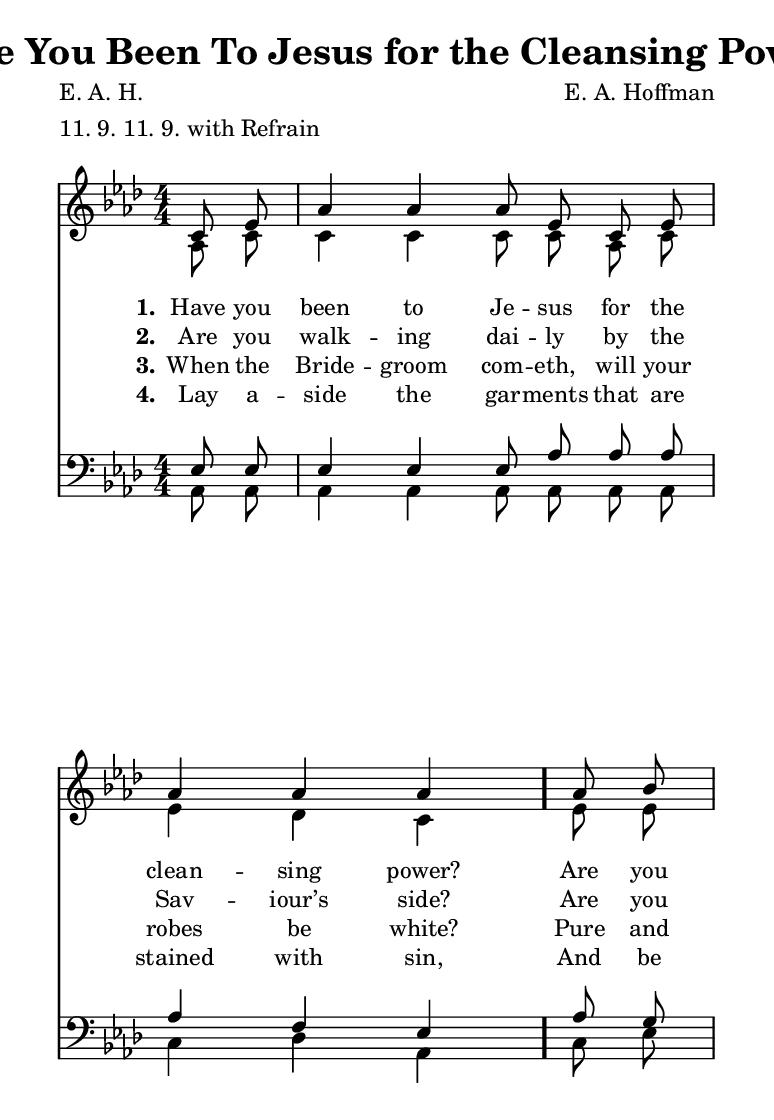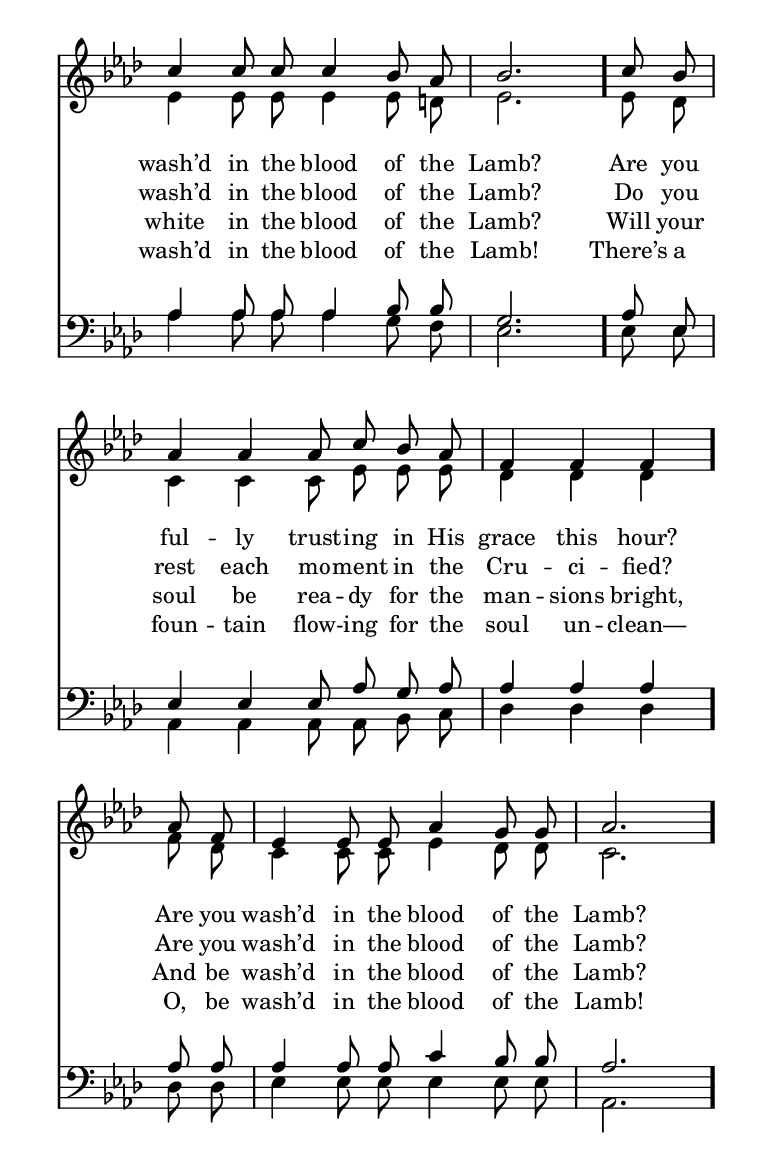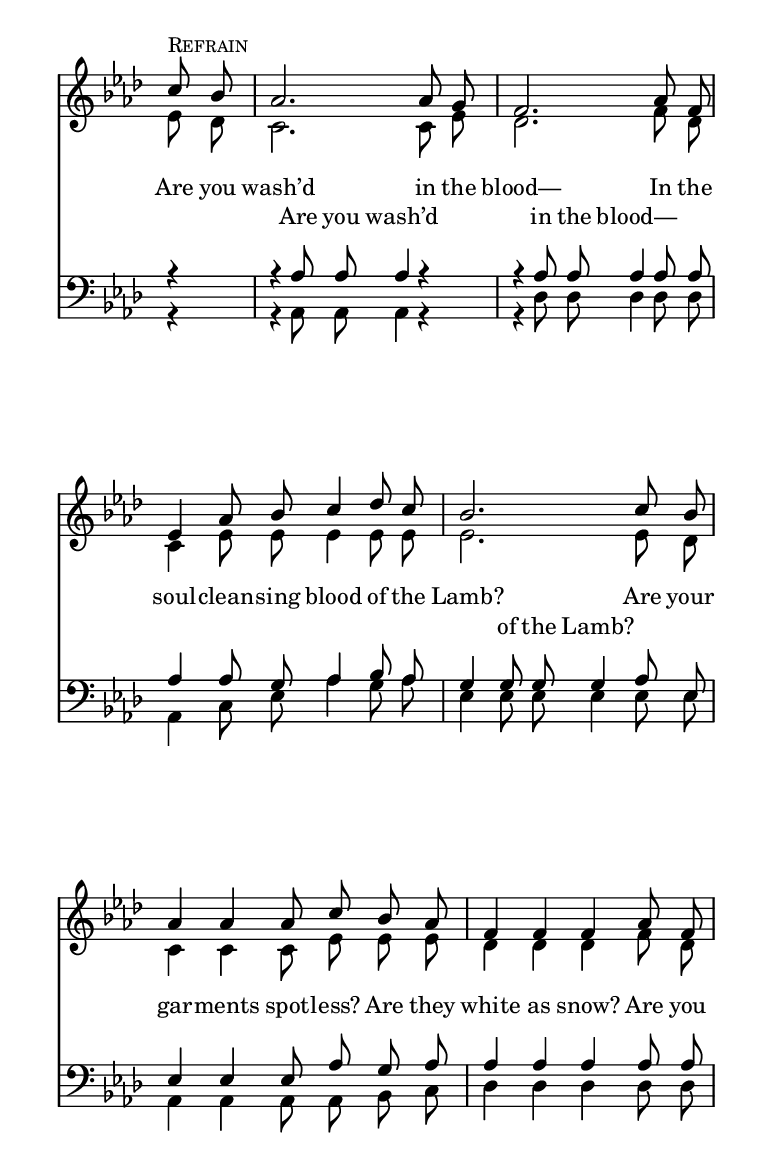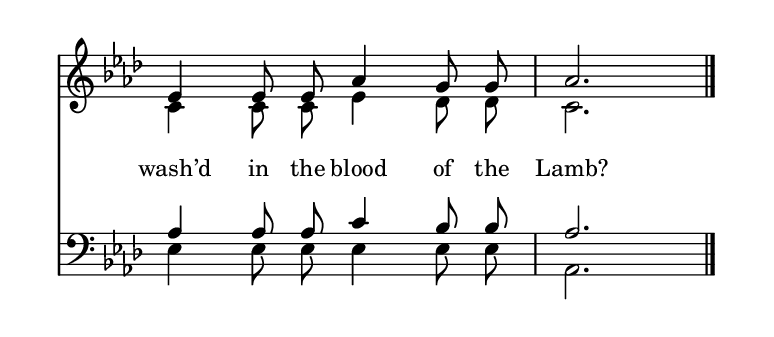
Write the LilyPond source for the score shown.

\include "common/global.ily"
\paper {
  \include "common/paper.ily"
  ragged-last-bottom = ##t
  % this is a bit squashed. we might be able to fit two systems on the second page
  system-count = #(cond (is-eogsized 6) (#t #f))
  systems-per-page = #(cond (is-eogsized 5) (#t #f))
}

\header{
  hymnnumber = "90"
  title = "Have You Been To Jesus for the Cleansing Power?"
  markuptitle = \markup \center-column { "Have You Been To Jesus" "for the Cleansing Power?" \vspace #0.4 }
  % markup title doesn't work with make_index.pl, so we use this commented version instead
  %title = "Have You Been To Jesus for the Cleansing Power?"
  tunename = ""
  meter = "11. 9. 11. 9. with Refrain"
  poet = "E. A. H."
  composer = "E. A. Hoffman"
  %copyright = ""
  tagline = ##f
}

% for fermata in MIDI
ta = { \tempo 4=80 }
tb = { \tempo 4=40 }

patternAA = { c8 c8 | c4 c4 c8 c8 c8 c8 | c4 c4 c4 }

patternBA = { c8 c8 | c4 c8 c8 c4 c8 c8 | c2. }
patternBB = { c8 c8 | c4 c8 c8 c4 c8 c8 | c4 c8 c8 c4 }

patternCA = { c8 c8 | c2. c8 c8 | c2. }
patternCB = { c4 | c4 c8 c8 c4 c4 | c4 c8 c8 c4 }

global = {
  \include "common/overrides.ily"
  \override Staff.TimeSignature.style = #'numbered
  \time 4/4
  \override Score.MetronomeMark.transparent = ##t % hide all fermata changes too
  \ta
  \key aes \major
  \partial 4
  \autoBeamOff
}

notesSoprano = {
\global
\relative c' {

  \changePitch \patternAA { c ees | aes aes aes ees c ees | aes aes aes }
  \changePitch \patternBA { aes bes | c c c c bes aes | bes }
  \changePitch \patternAA { c bes | aes aes aes c bes aes | f f f }
  \changePitch \patternBA { aes f | ees ees ees aes g g | aes }

  << s^\markup { \small \caps "Refrain" }
  \changePitch \patternCA { c bes | aes aes g | f } >>
  \changePitch \patternBA { aes f | ees aes bes c des c | bes }
  \changePitch \patternAA { c bes | aes aes aes c bes aes | f f f }
  \changePitch \patternBA { aes f | ees ees ees aes g g | aes }

  \bar "|."

}
}

notesAlto = {
\global
\relative e {

  \changePitch \patternAA { aes c | c c c c aes c | ees des c }
  \changePitch \patternBA { ees ees | ees ees ees ees ees d | ees }
  \changePitch \patternAA { ees des | c c c ees ees ees | des des des }
  \changePitch \patternBA { f des | c c c ees des des | c }

  \changePitch \patternCA { ees des | c c ees | des }
  \changePitch \patternBA { f des c ees ees ees ees ees | ees }
  \changePitch \patternAA { ees des | c c c ees ees ees | des des des }
  \changePitch \patternBA { f des | c c c ees des des | c }

}
}

notesTenor = {
\global
\relative a {

  \changePitch \patternAA { ees ees | ees ees ees aes aes aes | aes f ees }
  \changePitch \patternBA { aes g | aes aes aes aes bes bes | g }
  \changePitch \patternAA { aes ees | ees ees ees aes g aes | aes aes aes }
  \changePitch \patternBA { aes aes | aes aes aes c bes bes | aes }

  \changePitch \patternCB { r | r aes aes aes r | r aes aes aes }
  \changePitch \patternBB { aes aes | aes aes g aes bes aes | g g g g }
  \changePitch \patternAA { aes ees | ees ees ees aes g aes | aes aes aes }
  \changePitch \patternBA { aes aes | aes aes aes c bes bes | aes }

}
}

notesBass = {
\global
\relative f, {

  \changePitch \patternAA { aes aes | aes aes aes aes aes aes | c des aes }
  \changePitch \patternBA { c ees | aes aes aes aes g f | ees }
  \changePitch \patternAA { ees ees | aes, aes aes aes bes c | des des des }
  \changePitch \patternBA { des des | ees ees ees ees ees ees | aes, }

  \changePitch \patternCB { r | r aes aes aes r | r des des des }
  \changePitch \patternBB { des des aes c ees aes g aes  | ees ees ees ees }
  \changePitch \patternAA { ees ees | aes, aes aes aes bes c | des des des }
  \changePitch \patternBA { des des | ees ees ees ees ees ees | aes, }

}
}

Refrain = \lyricmode {

Are you wash’d in the blood—
In the soul -- clean -- sing blood of the Lamb?
Are your gar -- ments spot -- less? Are they white as snow?
Are you wash’d in the blood of the Lamb?

}

wordsA = \lyricmode {
\set stanza = "1."

Have you been to Je -- sus for the clean -- sing power? \bar "."
Are you wash’d in the blood of the Lamb? \bar "."
Are you ful -- ly trust -- ing in His grace this hour? \bar "."
Are you wash’d in the blood of the Lamb? \bar "." \break

}

wordsB = \lyricmode {
\set stanza = "2."

Are you walk -- ing dai -- ly by the Sav -- iour’s side?
Are you wash’d in the blood of the Lamb?
Do you rest each mo -- ment in the Cru -- ci -- fied?
Are you wash’d in the blood of the Lamb?

\Refrain

}

wordsC = \lyricmode {
\set stanza = "3."

When the Bride -- groom com -- eth, will your robes be white?
Pure and white in the blood of the Lamb?
Will your soul be rea -- dy for the man -- sions bright,
And be wash’d in the blood of the Lamb?

}

wordsD = \lyricmode {
\set stanza = "4."

Lay a -- side the gar -- ments that are stained with sin,
And be wash’d in the blood of the Lamb!
There’s a foun -- tain flow -- ing for the soul un -- clean—
O, be wash’d in the blood of the Lamb!

}

underWords = \lyricmode {

{ \repeat unfold 40 { \skip 4 } }
Are you wash’d in the blood—
{ \repeat unfold 9 { \skip 4 } }
of the Lamb?

}

\score {
  \context ChoirStaff <<
    \context Staff = upper <<
      \set ChoirStaff.systemStartDelimiter = #'SystemStartBar
      \context Voice  = sopranos { \voiceOne << \notesSoprano >> }
      \context Voice  = altos { \voiceTwo << \notesAlto >> }
      \context Lyrics = one   \lyricsto sopranos \wordsA
      \context Lyrics = two   \lyricsto sopranos \wordsB
      \context Lyrics = three \lyricsto sopranos \wordsC
      \context Lyrics = four  \lyricsto sopranos \wordsD
    >>
    \context Staff = men <<
      \clef bass
      \context Voice  = tenors { \voiceOne << \notesTenor >> }
      \context Voice  = basses { \voiceTwo << \notesBass >> }
    >>
    \context Lyrics = three \lyricsto tenors \underWords
  >>
  \layout {
    \include "common/layout.ily"
  }
  \midi{
    \include "common/midi.ily"
  }
}

\version "2.19.49"  % necessary for upgrading to future LilyPond versions.

% vi:set et ts=2 sw=2 ai nocindent syntax=lilypond:
